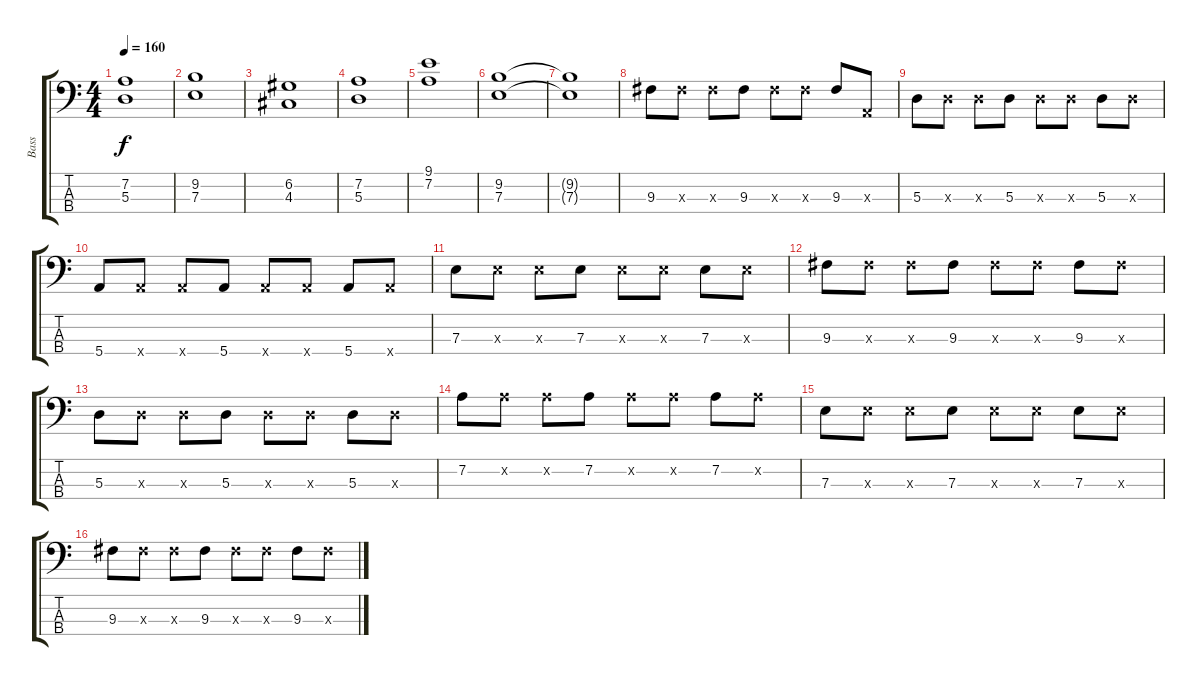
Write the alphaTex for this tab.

\track ("Bass" "Bass") {instrument electricbassfinger}
\staff {score tabs}
\tuning (G2 D2 A1 E1) {hide}
\ts (4 4)
\tempo 160
\clef f4
\ks c
(7.2 5.3).1{dy f} |
(9.2 7.3).1 |
(6.2 4.3).1 |
(7.2 5.3).1 |
(9.1 7.2).1 |
(9.2 7.3).1 |
(9.2{t} 7.3{t}).1 |
9.3.8 9.3{x}.8 9.3{x}.8 9.3.8 9.3{x}.8 9.3{x}.8 9.3.8 0.3{x}.8 |
5.3.8 5.3{x}.8 5.3{x}.8 5.3.8 5.3{x}.8 5.3{x}.8 5.3.8 5.3{x}.8 |
5.4.8 5.4{x}.8 5.4{x}.8 5.4.8 5.4{x}.8 5.4{x}.8 5.4.8 5.4{x}.8 |
7.3.8 7.3{x}.8 7.3{x}.8 7.3.8 7.3{x}.8 7.3{x}.8 7.3.8 7.3{x}.8 |
9.3.8 9.3{x}.8 9.3{x}.8 9.3.8 9.3{x}.8 9.3{x}.8 9.3.8 9.3{x}.8 |
5.3.8 5.3{x}.8 5.3{x}.8 5.3.8 5.3{x}.8 5.3{x}.8 5.3.8 5.3{x}.8 |
7.2.8 7.2{x}.8 7.2{x}.8 7.2.8 7.2{x}.8 7.2{x}.8 7.2.8 7.2{x}.8 |
7.3.8 7.3{x}.8 7.3{x}.8 7.3.8 7.3{x}.8 7.3{x}.8 7.3.8 7.3{x}.8 |
9.3.8 9.3{x}.8 9.3{x}.8 9.3.8 9.3{x}.8 9.3{x}.8 9.3.8 9.3{x}.8
